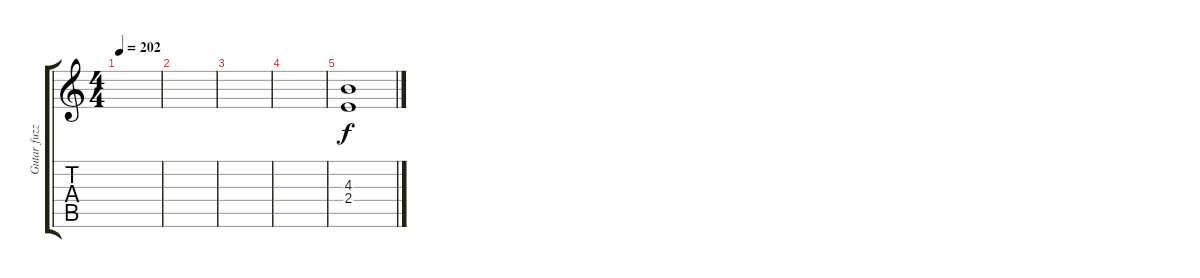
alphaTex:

\track ("Gutar fuzz" "Gutar fuzz") {instrument overdrivenguitar}
\staff {score tabs}
\tuning (E4 B3 G3 D3 A2 E2) {hide}
\ts (4 4)
\tempo 202
\clef g2
\ks c
|
|
|
|
(4.3 2.4).1
